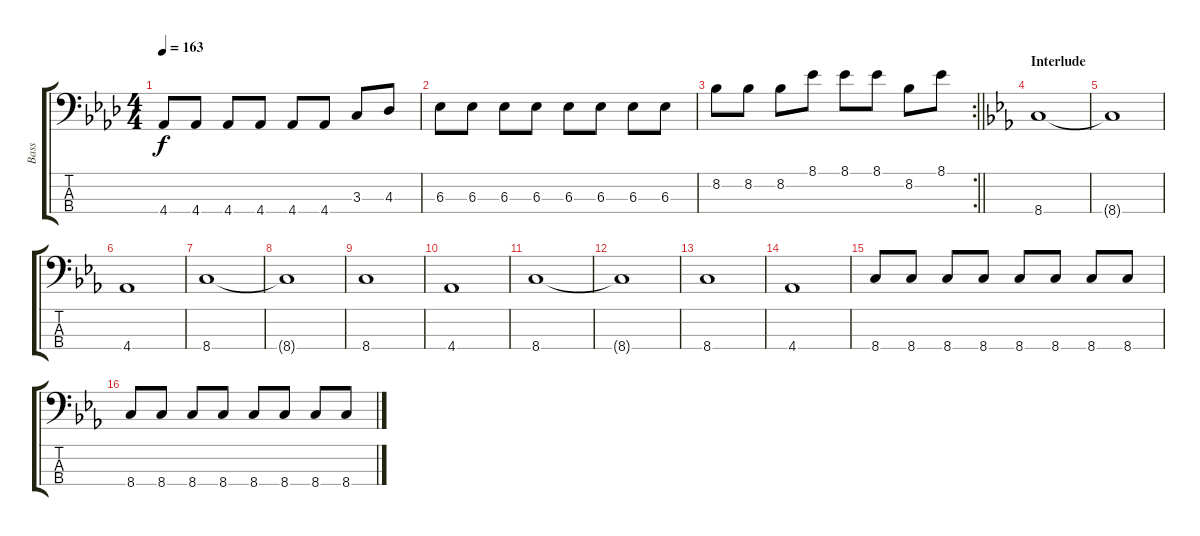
\track ("Bass" "Bass") {instrument electricbasspick}
\staff {score tabs}
\tuning (G2 D2 A1 E1) {hide}
\ts (4 4)
\tempo 163
\clef f4
\ks fminor
4.4.8{dy f} 4.4.8 4.4.8 4.4.8 4.4.8 4.4.8 3.3.8 4.3.8 |
6.3.8 6.3.8 6.3.8 6.3.8 6.3.8 6.3.8 6.3.8 6.3.8 |
\rc 2
\barLineRight lightlight
8.2.8 8.2.8 8.2.8 8.1.8 8.1.8 8.1.8 8.2.8 8.1.8 |
\section ("" "Interlude")
\ks cminor
8.4.1 |
8.4{t}.1 |
4.4.1 |
8.4.1 |
8.4{t}.1 |
8.4.1 |
4.4.1 |
8.4.1 |
8.4{t}.1 |
8.4.1 |
4.4.1 |
8.4.8 8.4.8 8.4.8 8.4.8 8.4.8 8.4.8 8.4.8 8.4.8 |
8.4.8 8.4.8 8.4.8 8.4.8 8.4.8 8.4.8 8.4.8 8.4.8
